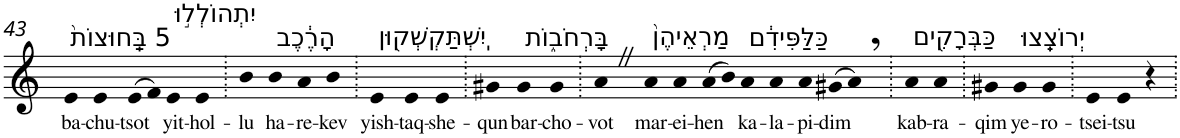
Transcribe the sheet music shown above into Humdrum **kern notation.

**kern	**text
*part1	*part1
*staff1	*staff1
*I"Piano	*
*I'Pno	*
!!LO:PB:g=z
*clefG2	*
*k[]	*
=43	=43
!LO:TX:a:t=5 בַּֽחוּצוֹת֙	!
!	!LO:LY:b
4e	ba-
!	!LO:LY:b
4e	-chu-
!	!LO:LY:b
(>8e	-tsot
8f)	.
!LO:TX:a:t=יִתְהוֹלְל֣וּ	!
!	!LO:LY:b
4e	yit-
!	!LO:LY:b
4e	-hol-
=44.	=44.
!	!LO:LY:b
4b	-lu
!LO:TX:a:t=הָרֶ֔כֶב	!
!	!LO:LY:b
4b	ha-
!	!LO:LY:b
4a	-re-
!	!LO:LY:b
4b	-kev
=45.	=45.
!LO:TX:a:t=יִֽשְׁתַּקְשְׁק֖וּן	!
!	!LO:LY:b
4e	yish-
!	!LO:LY:b
4e	-taq-
!	!LO:LY:b
4e	-she-
=46.	=46.
!	!LO:LY:b
4g#X	-qun
!LO:TX:a:t=בָּרְחֹב֑וֹת	!
!	!LO:LY:b
4g#	bar-
!	!LO:LY:b
4g#	-cho-
=47.	=47.
!	!LO:LY:b
4aZ	-vot
!LO:TX:a:t=מַרְאֵיהֶן֙	!
!	!LO:LY:b
4a	mar-
!	!LO:LY:b
4a	-ei-
!	!LO:LY:b
(>8a	-hen
8b)	.
!LO:TX:a:t=כַּלַּפִּידִ֔ם	!
!	!LO:LY:b
4a	ka-
!	!LO:LY:b
4a	-la-
!	!LO:LY:b
4a	-pi-
!	!LO:LY:b
(>8g#X	-dim
8a,)	.
=48.	=48.
!LO:TX:a:t=כַּבְּרָקִ֖ים	!
!	!LO:LY:b
4a	kab-
!	!LO:LY:b
4a	-ra-
=49.	=49.
!	!LO:LY:b
4g#X	-qim
!LO:TX:a:t=יְרוֹצֵֽצוּ	!
!	!LO:LY:b
4g#	ye-
!	!LO:LY:b
4g#	-ro-
=50.	=50.
!	!LO:LY:b
4e	-tsei-
!	!LO:LY:b
4e	-tsu
4r	.
=.	=.
*-	*-
